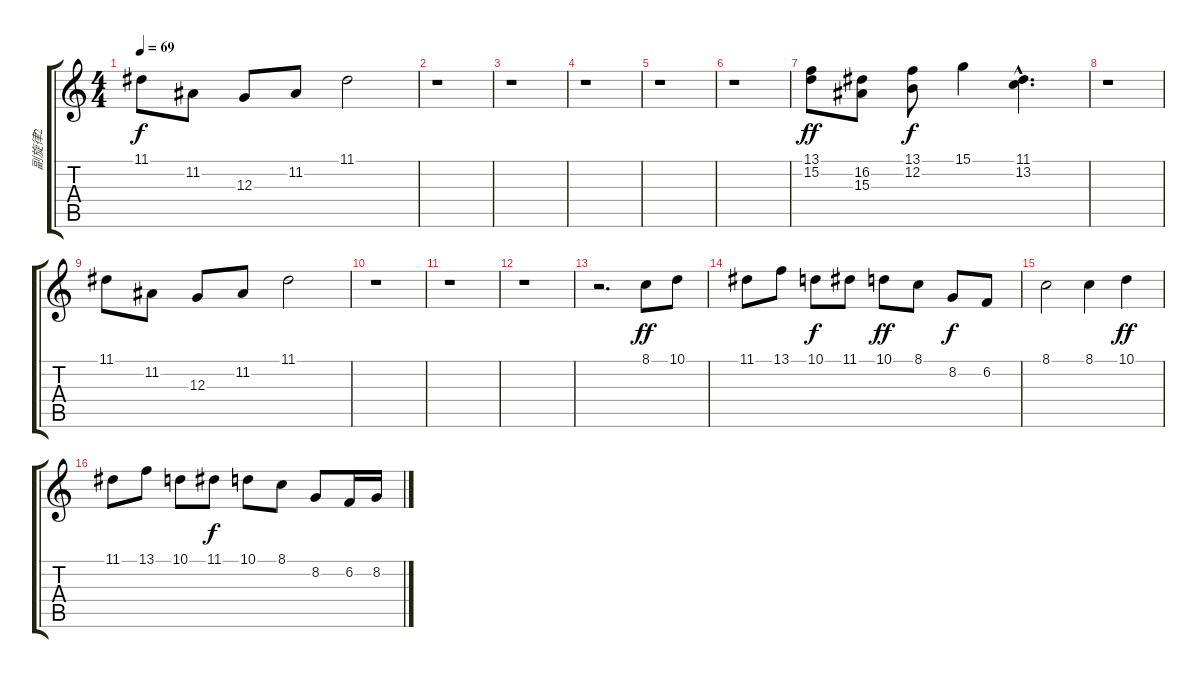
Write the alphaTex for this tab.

\track ("副旋律2" "副旋律2") {instrument stringensemble1}
\staff {score tabs}
\tuning (E4 B3 G3 D3 A2 E2) {hide}
\ts (4 4)
\tempo 69
\clef g2
\ks c
11.1.8{dy f} 11.2.8 12.3.8 11.2.8 11.1.2 |
r.1 |
r.1 |
r.1 |
r.1 |
r.1 |
(13.1 15.2).8{dy ff} (16.2 15.3).8 (13.1 12.2).8{dy f} 15.1.4 (11.1{hac} 13.2{hac}).4{d} |
r.1 |
11.1.8 11.2.8 12.3.8 11.2.8 11.1.2 |
r.1 |
r.1 |
r.1 |
r.2{d} 8.1.8{dy ff} 10.1.8 |
11.1.8 13.1.8 10.1.8{dy f} 11.1.8 10.1.8{dy ff} 8.1.8 8.2.8{dy f} 6.2.8 |
8.1.2 8.1.4 10.1.4{dy ff} |
11.1.8 13.1.8 10.1.8 11.1.8{dy f} 10.1.8 8.1.8 8.2.8 6.2.16 8.2.16
